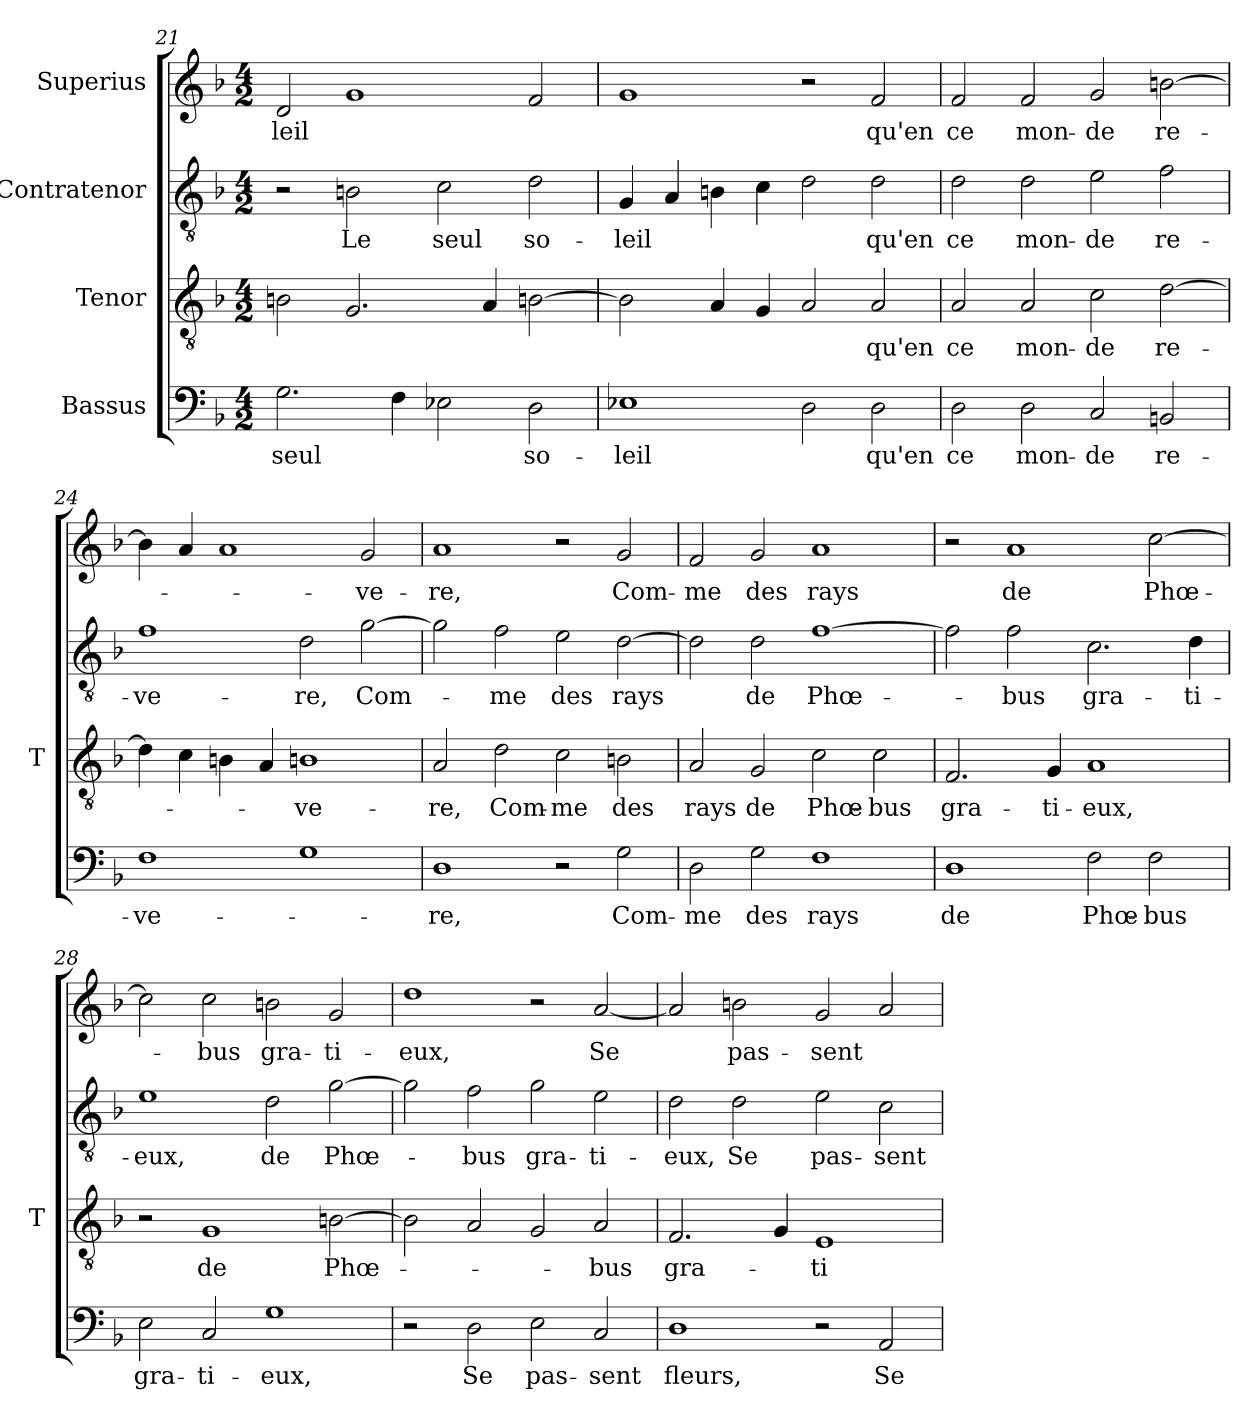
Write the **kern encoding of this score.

**kern	**text	**kern	**text	**kern	**text	**kern	**text
*part4	*part4	*part3	*part3	*part2	*part2	*part1	*part1
*staff4	*staff4	*staff3	*staff3	*staff2	*staff2	*staff1	*staff1
*I"Bassus	*	*I"Tenor	*	*I"Contratenor	*	*I"Superius	*
*	*	*I'T	*	*	*	*	*
*clefF4	*	*clefGv2	*	*clefGv2	*	*clefG2	*
*k[b-]	*	*k[b-]	*	*k[b-]	*	*k[b-]	*
*M4/2	*	*M4/2	*	*M4/2	*	*M4/2	*
=21	=21	=21	=21	=21	=21	=21	=21
2.G	-seul	2Bn	.	2r	.	2d	-leil
.	.	2.G	.	2Bn	-Le	1g	.
4F	.	.	.	.	.	.	.
2E-X	.	.	.	2c	-seul	.	.
.	.	4A	.	.	.	.	.
2D	so-	[2Bn	.	2d	so-	2f	.
=22	=22	=22	=22	=22	=22	=22	=22
1E-X	-leil	2B]	.	4G	-leil	1g	.
.	.	.	.	4A	.	.	.
.	.	4A	.	4Bn	.	.	.
.	.	4G	.	4c	.	.	.
2D	.	2A	.	2d	.	2r	.
2D	-qu'en	2A	-qu'en	2d	-qu'en	2f	-qu'en
=23	=23	=23	=23	=23	=23	=23	=23
2D	-ce	2A	-ce	2d	-ce	2f	-ce
2D	mon-	2A	mon-	2d	mon-	2f	mon-
2C	-de	2c	-de	2e	-de	2g	-de
2BB	re-	[2d	re-	2f	re-	[2bn	re-
=24	=24	=24	=24	=24	=24	=24	=24
1F	ve-	4d]	.	1f	ve-	4b]	.
.	.	4c	.	.	.	4a	.
.	.	4Bn	.	.	.	1a	.
.	.	4A	.	.	.	.	.
1G	.	1Bn	ve-	2d	-re,	.	.
.	.	.	.	[2g	Com-	2g	ve-
=25	=25	=25	=25	=25	=25	=25	=25
1D	-re,	2A	-re,	2g]	.	1a	-re,
.	.	2d	Com-	2f	-me	.	.
2r	.	2c	-me	2e	-des	2r	.
2G	Com-	2Bn	-des	[2d	-rays	2g	Com-
=26	=26	=26	=26	=26	=26	=26	=26
2D	-me	2A	-rays	2d]	.	2f	-me
2G	-des	2G	-de	2d	-de	2g	-des
1F	-rays	2c	Phœ-	[1f	Phœ-	1a	-rays
.	.	2c	-bus	.	.	.	.
=27	=27	=27	=27	=27	=27	=27	=27
1D	-de	2.F	gra-	2f]	.	2r	.
.	.	.	.	2f	-bus	1a	-de
.	.	4G	ti-	.	.	.	.
2F	Phœ-	1A	-eux,	2.c	gra-	.	.
2F	-bus	.	.	.	.	[2cc	Phœ-
.	.	.	.	4d	ti-	.	.
=28	=28	=28	=28	=28	=28	=28	=28
2E	gra-	2r	.	1e	-eux,	2cc]	.
2C	ti-	1G	-de	.	.	2cc	-bus
1G	-eux,	.	.	2d	-de	2bn	gra-
.	.	[2Bn	Phœ-	[2g	Phœ-	2g	ti-
=29	=29	=29	=29	=29	=29	=29	=29
2r	.	2B]	.	2g]	.	1dd	-eux,
2D	-Se	2A	.	2f	-bus	.	.
2E	pas-	2G	.	2g	gra-	2r	.
2C	-sent	2A	-bus	2e	ti-	[2a	-Se
=30	=30	=30	=30	=30	=30	=30	=30
1D	-fleurs,	2.F	gra-	2d	-eux,	2a]	.
.	.	.	.	2d	-Se	2bn	pas-
.	.	4G	.	.	.	.	.
2r	.	1E	ti-	2e	pas-	2g	-sent
2AA	-Se	.	.	2c	-sent	2a	.
=	=	=	=	=	=	=	=
*-	*-	*-	*-	*-	*-	*-	*-
